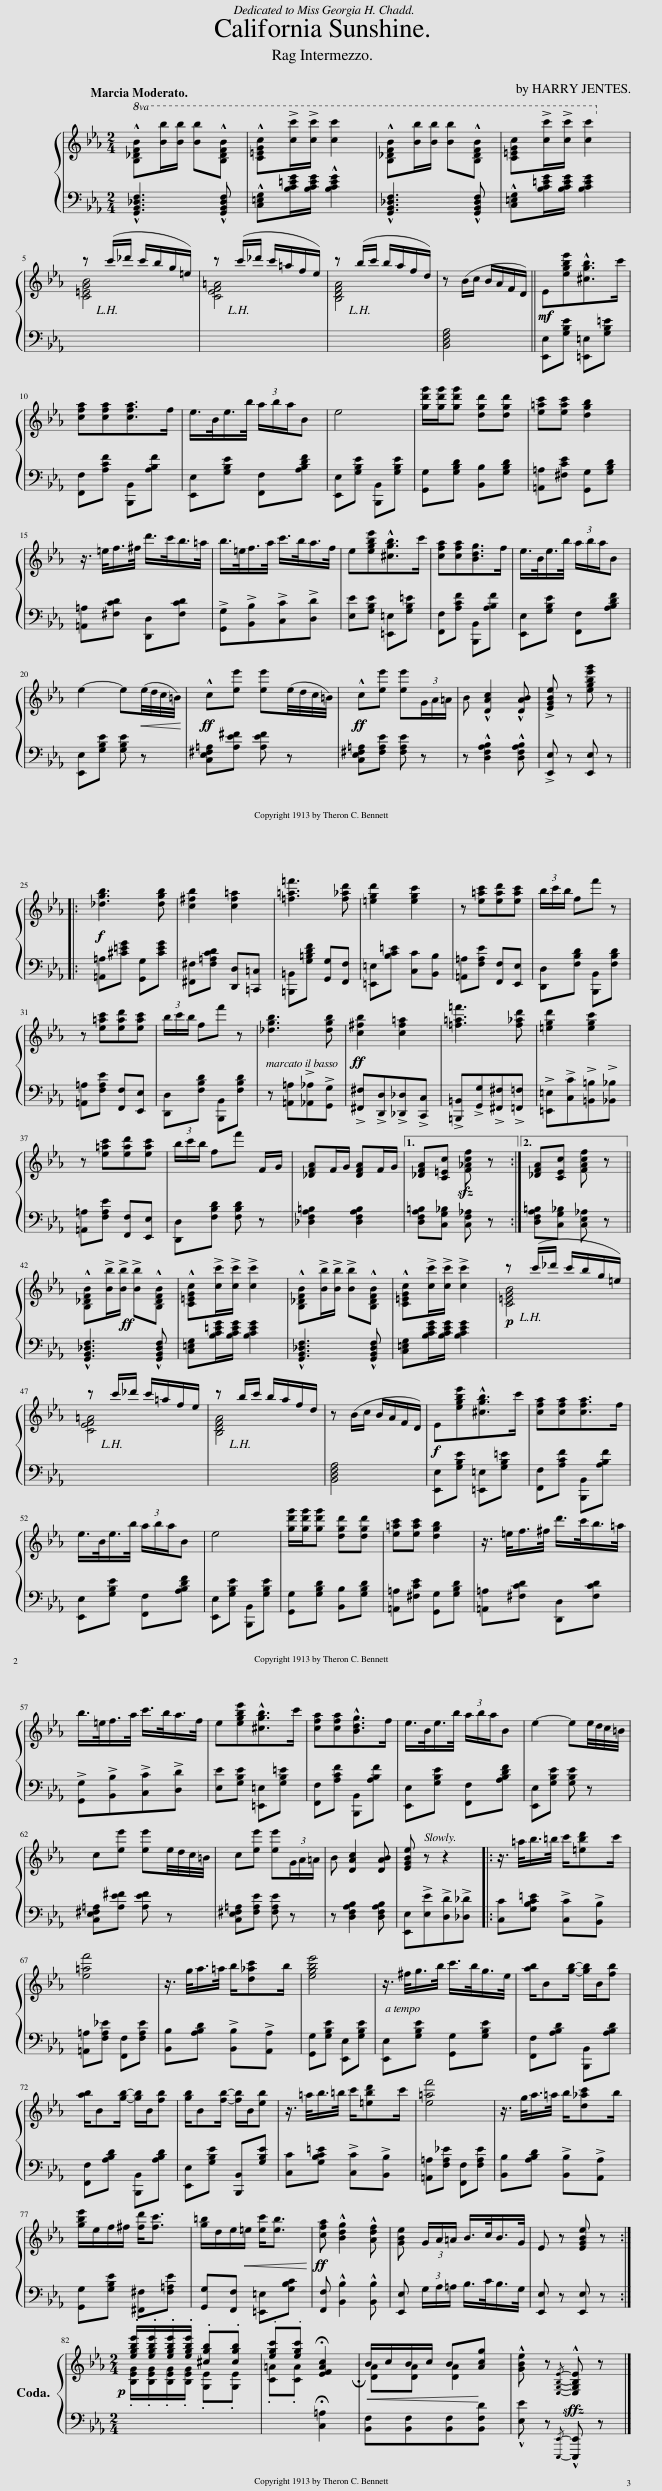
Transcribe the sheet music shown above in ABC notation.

X:1
%%score { ( 1 3 ) | 2 }
L:1/8
Q:1/4=100
M:2/4
I:linebreak $
K:Eb
V:1 treble
V:3 treble
V:2 bass
V:1
!8va(! !^![B_dfb][bb']/[bb']/ [bb']!^![Bdfb] | !^![c=egc']!>![c'c'']/!>![c'c'']/ [c'c'']2 | !^![B_dfb][bb']/[bb']/ [bb']!^![Bdfb] | [c=egc']!>![c'c'']/!>![c'c'']/ [c'c'']2!8va)! |$ z (c'/_d'/ c'/b/g/=e/) | %5
 z (c'/_d'/ c'/=a/f/e/) | z (b/c'/ b/a/f/d/) | z (B/c/ B/A/F/D/) ||!mf! E[egbe']!^![^cgb]>c' |$ [cfa][cfa][cfa]>f | %10
 e/>B/e/>b/ (3a/b/a/B | e4 | [gd'g']/[gd'g']/[gd'g'] [dgd'][dgd'] | [e=ac'][eac'] [dgb]2 |$ z3/4 =e/<f/^f/4 d'/>c'/b/>=a/ | %15
 b/>=e/f/>a/ c'/>b/a/>f/ | e[egbe']!^![^cgb]>c' | [cfa][cfa][Bdg]>f | e/>B/e/>b/ (3a/b/a/B |$ e2- e!<(!(e/4d/4c/4=B/4)!<)! | %20
!ff! !^!c[ee'] [ee'](e/4d/4c/4=B/4) |!ff! !^!c[ee'] [ee'](3G/A/=A/ | B !^![DAc]2 !^![DAB] | !>![EGBe] z [egbe'g'] z |:$!f! [_dgb]3 [dgb] | %25
 [c^fb]2 [cf=a]2 | [=f=a=f']3 [f_ad'] | [=egd']2 [egc']2 | z [e=ac'][ead'][eac'] | (3b/c'/b/ ff' z |$ %30
 z [e=ac'][ead'][eac'] | (3b/c'/b/ ff' z | [_dgb]3 [dgb] |!ff! [c^fb]2 [cf=a]2 | [=f=a=f']3 [f_ad'] | %35
 [=egd']2 [egc']2 |$ z [e=ac'][ead'][eac'] | (3b/c'/b/ ff' F/G/ | [_DFA]F/G/ [DFA]F/G/ |1 [_DFA][C=Ec]!sfz! [F_Acf] z :|2 %40
 [_DFA][CEc] [FAcf] z ||$ !^![B,_DFB]!>![Bb]/!ff!!>![Bb]/ !>![Bb]!^![B,DFB] | !^![C=EGc]!>![cc']/!>![cc']/ !>![cc']2 | !^![B,_DFB]!>![Bb]/!>![Bb]/ !>![Bb]!^![B,DFB] | !^![C=EGc]!>![cc']/!>![cc']/ !>![cc']2 | %45
!p! z (c'/_d'/ c'/b/g/=e/) |$ z c'/_d'/ c'/=a/f/e/ | z b/c'/ b/a/f/d/ | z (B/c/ B/A/F/D/) |!f! E[egbe']!^![^cgb]>c' | %50
 [cfa][cfa][cfa]>f |$ e/>B/e/>b/ (3a/b/a/B | e4 | [gd'g']/[gd'g']/[gd'g'] [dgd'][dgd'] | [e=ac'][eac'] [dgb]2 | %55
 z3/4 =e/<f/^f/4 d'/>c'/b/>=a/ |$ b/>=e/f/>a/ c'/>b/a/>f/ | e[egbe']!^![^cgb]>c' | [cfa][cfa]!^![Bdg]>f | e/>B/e/>b/ (3a/b/a/B | %60
 e2- ee/4d/4c/4=B/4 |$ c[ee'] [ee']e/4d/4c/4=B/4 | c[ee'] [ee'](3G/A/=A/ | B [DAc]2 [DAB] | [EGBe] z z2 |: %65
 z3/4 =a/<b/=b/4 c'/[=ebd']c'/ |$ [e=af']4 | z3/4 g/<a/=a/4 b/[d_ac']b/ | [egbe']4 | z3/4 ^f/<g/b/4 c'/>b/g/>e/ | %70
 [ab]/B[gb]/- [gb]/B/[fb] |$ [ab]/B[gb]/- [gb]/B/[fb] | [gb]/B[fb]/- [fb]/B/[eb] | z3/4 =a/<b/=b/4 c'/[=ebd']c'/ | [e=af']4 | %75
 z3/4 g/<a/=a/4 b/[d_ac']b/ |$ [gbe']/e/f/^f/ [fd']<[fc'] | [g=b]/d/e/!<(!=e/ [ec']<[eb]!<)! |!ff! [cfa] !^![Bdg]2 !^![Adf] | [GBe] (3G/A/=A/ B/>c/B/>G/ | %80
 E z [EGBe] z :|$[M:2/4]!p! .[egbe']/.[egbe']/.[egbe']/.[egbe']/ .[^cgb].[cgb] | .[egc'].[egc'] !fermata![EF=Ac]2 |!<(! B/c/B/c/ B[Acg]!<)! | !^![GBe] z{/[E,G,B,E]-} !^![E,G,B,E] z |] %85
V:2
 !^![G,,B,,_D,F,]3 !^![G,,B,,D,F,] | !^![C,=E,G,][B,C=EG]/[B,CEG]/ !^![B,CEG]2 | !^![G,,B,,_D,F,]3 !^![G,,B,,D,F,] | !^![C,=E,G,][B,C=EG]/[B,CEG]/ [B,CEG]2 |$ x4 | %5
 x4 | x4 | [B,,D,F,A,]4 || [E,,E,][G,B,E] [=E,,=E,][G,B,=E] |$ [F,,F,][A,CF] [B,,,B,,][A,B,F] | %10
 [E,,E,][G,B,E] [F,,F,][A,B,DF] | [E,,E,][G,B,E] [B,,,B,,][G,B,E] | [G,,G,][G,B,D] [B,,B,][G,B,D] | [=A,,=A,][^F,CE] [G,,G,][G,B,D] |$ [=A,,=A,][^F,CD] [D,,D,][F,CD] | %15
 !>![G,,G,]!>![B,,B,]!>![C,C]!>![D,D] | [E,E][G,B,E] [=E,,=E,][G,B,=E] | [F,,F,][A,CF] [B,,,B,,][A,B,F] | [E,,E,][G,B,E] [F,,F,][A,B,DF] |$ [E,,E,][G,B,E] [G,B,E] z | %20
 [C,E,^F,=A,][A,E^F] [A,EF] z | [C,E,^F,=A,][F,A,E] [F,A,E] z | z !^![D,F,A,B,]2 !^![D,F,A,B,] | !>![E,,E,] z [E,,E,] z |:$ [=A,,=A,][^C=EG] [G,,G,][CEG] | %25
 [^F,,^F,][F,=A,CD] [D,,D,][=C,,=C,] | [=B,,,=B,,][G,=B,DF] [G,,G,][F,,F,] | [=E,,=E,][B,C=E] [C,C][B,,B,] | [=A,,=A,][F,A,E] [F,,F,][E,,E,] | [D,,D,][F,B,D] [B,,,B,,][F,B,D] |$ %30
 [=A,,=A,][F,A,E] [F,,F,][E,,E,] | [D,,D,][F,B,D] [B,,,B,,][F,B,D] | z [=A,,=A,]!>![_A,,_A,]!>![G,,G,] | !>![^F,,^F,]!>![D,,D,]!>![_D,,_D,]!>![C,,C,] | !>![=B,,,=B,,]!>![G,,G,]!>![^F,,^F,]!>![=F,,=F,] | %35
 !>![=E,,=E,]!>![C,C]!>![=B,,=B,]!>![_B,,_B,] |$ [=A,,=A,][F,A,E] [F,,F,][E,,E,] | [D,,D,][F,B,D] [F,B,D] z | [_D,F,A,=B,]2 [D,F,A,B,]2 |1 [D,F,A,=B,][C,G,_B,] [C,F,_A,] z :|2 %40
 [D,F,A,=B,][C,G,_B,] [C,E,_A,] z ||$ !^![G,,B,,_D,F,]3 !^![G,,B,,D,F,] | [C,=E,G,][B,C=EG]/[B,CEG]/ [B,CEG]2 | !^![G,,B,,_D,F,]3 !^![G,,B,,D,F,] | [C,=E,G,][B,CEG]/[B,CEG]/ [B,CEG]2 | %45
 x4 |$ x4 | x4 | [B,,D,F,A,]4 | [E,,E,][G,B,E] [=E,,=E,][G,B,=E] | %50
 [F,,F,][A,CF] [B,,,B,,][A,B,F] |$ [E,,E,][G,B,E] [F,,F,][A,B,DF] | [E,,E,][G,B,E] [B,,,B,,][G,B,E] | [G,,G,][G,B,D] [B,,B,][G,B,D] | [=A,,=A,][^F,CE] [G,,G,][G,B,D] | %55
 [=A,,=A,][^F,CD] [D,,D,][F,CD] |$ !>![G,,G,]!>![B,,B,]!>![C,C]!>![D,D] | [E,E][G,B,E] [=E,,=E,][G,B,=E] | [F,,F,][A,CF] [B,,,B,,][A,B,F] | [E,,E,][G,B,E] [F,,F,][A,B,DF] | %60
 [E,,E,][G,B,E] [G,B,E] z |$ [C,E,^F,=A,][A,E^F] [A,EF] z | [C,E,^F,=A,][F,A,E] [F,A,E] z | z [D,F,A,B,]2 [D,F,A,B,] | [E,,E,]!>![E,E]!>![D,D]!>![_D,_D] |: %65
 [C,C][G,B,C=E] !>![C,C]!>![B,,B,] |$ [=A,,=A,][F,A,_E] [F,,F,][F,A,E] | [B,,B,][A,B,D] !>![B,,B,]!>![A,,A,] | [G,,G,][G,B,E] [E,,E,][G,B,E] | [E,,E,][G,B,E] [G,,G,][G,B,E] | %70
 [F,,F,][A,B,D] [B,,,B,,][A,B,D] |$ [F,,F,][A,B,D] [B,,,B,,][A,B,D] | [E,,E,][G,B,E] [B,,,B,,][G,B,E] | [C,C][G,B,C=E] !>![C,C]!>![B,,B,] | [=A,,=A,][F,A,_E] [F,,F,][F,A,E] | %75
 [B,,B,][A,B,D] !>![B,,B,]!>![A,,A,] |$ [G,,G,][G,B,E] [^F,,^F,][F,=A,E] | [G,,G,][F,,F,] [=E,,=E,][G,B,C] | [F,,F,] !^![B,,B,]2 !^![B,,B,] | [E,,E,] (3G,/A,/=A,/ B,/>C/B,/>G,/ | %80
 [E,,E,] z [E,,E,] z :|$[M:2/4] x4 | x2 !fermata![C,=A,]2 | [B,,F,][B,,F,][B,,F,][B,,F,D] | !^![E,E] z{/[E,,,E,,]-} !^![E,,,E,,] z |] %85
V:3
!8va(! x4 | x4 | x4 | x4!8va)! |$ [C=EGB]4 | %5
 [CEF=A]4 | [B,DFA]4 | x4 || x4 |$ x4 | %10
 x4 | x4 | x4 | x4 |$ x4 | %15
 x4 | x4 | x4 | x4 |$ x4 | %20
 x4 | x4 | x4 | x4 |:$ x4 | %25
 x4 | x4 | x4 | x4 | x4 |$ %30
 x4 | x4 | x4 | x4 | x4 | %35
 x4 |$ x4 | x4 | x4 |1 x4 :|2 %40
 x4 ||$ x4 | x4 | x4 | x4 | %45
 [C=EGB]4 |$ [CEF=A]4 | [B,DFA]4 | x4 | x4 | %50
 x4 |$ x4 | x4 | x4 | x4 | %55
 x4 |$ x4 | x4 | x4 | x4 | %60
 x4 |$ x4 | x4 | x4 | x4 |: %65
 x4 |$ x4 | x4 | x4 | x4 | %70
 x4 |$ x4 | x4 | x4 | x4 | %75
 x4 |$ x4 | x4 | x4 | x4 | %80
 x4 :|$[M:2/4] .[B,EG]/.[B,EG]/.[B,EG]/.[B,EG]/ .[G,E].[G,E] | .[C=A].[CA] x2 | [DA][DA] [DA]2 | x4 |] %85
